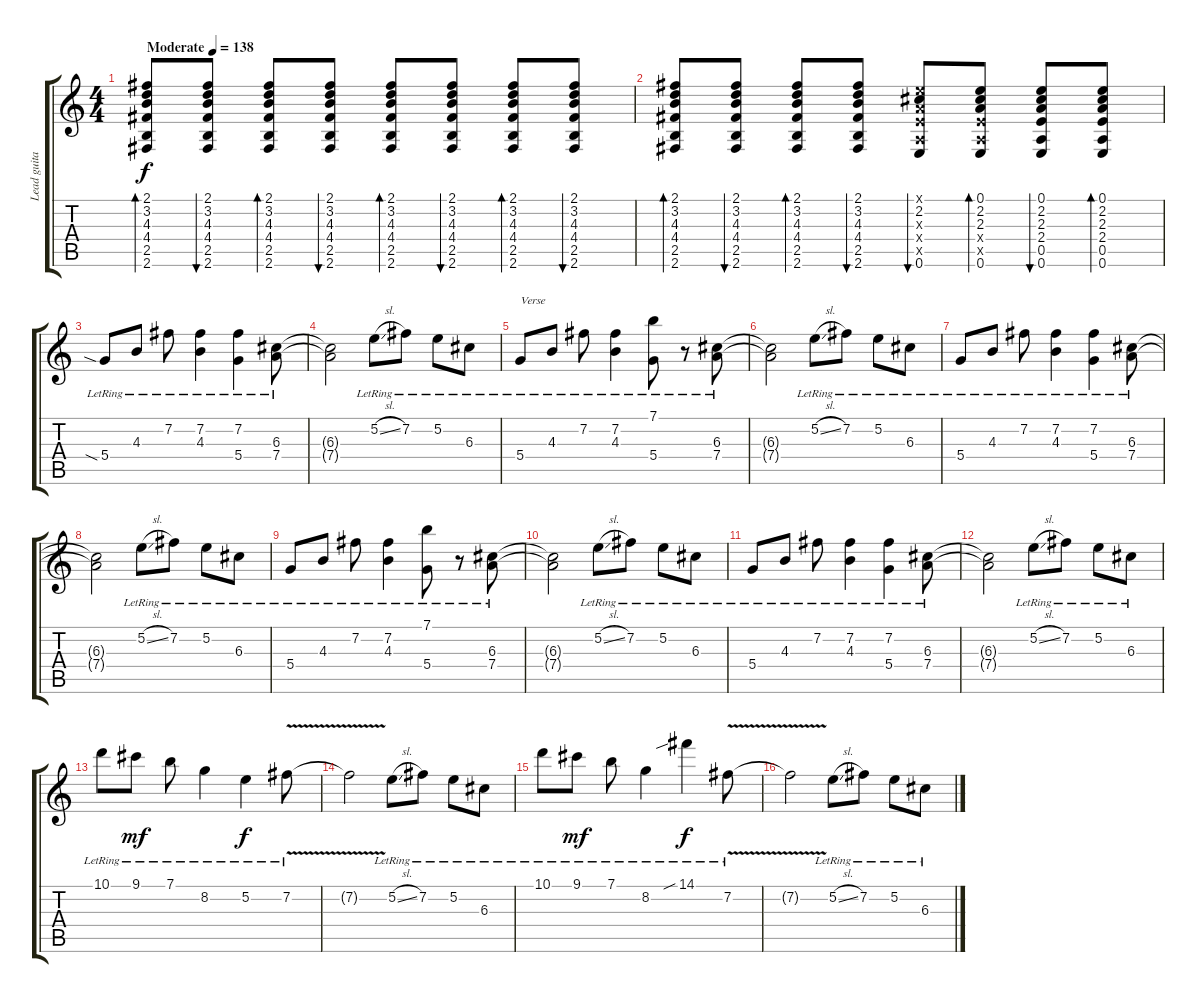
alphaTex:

\track ("Lead guitar" "Lead guita") {instrument electricguitarjazz}
\staff {score tabs}
\tuning (E4 B3 G3 D3 A2 E2) {hide}
\ts (4 4)
\tempo (138 "Moderate")
\clef g2
\ks c
(2.1 3.2 4.3 4.4 2.5 2.6).8{bd 60 dy f instrument acousticguitarsteel} (2.1 3.2 4.3 4.4 2.5 2.6).8{bu 60} (2.1 3.2 4.3 4.4 2.5 2.6).8{bd 60} (2.1 3.2 4.3 4.4 2.5 2.6).8{bu 60} (2.1 3.2 4.3 4.4 2.5 2.6).8{bd 60} (2.1 3.2 4.3 4.4 2.5 2.6).8{bu 60} (2.1 3.2 4.3 4.4 2.5 2.6).8{bd 60} (2.1 3.2 4.3 4.4 2.5 2.6).8{bu 60} |
(2.1 3.2 4.3 4.4 2.5 2.6).8{bd 60} (2.1 3.2 4.3 4.4 2.5 2.6).8{bu 60} (2.1 3.2 4.3 4.4 2.5 2.6).8{bd 60} (2.1 3.2 4.3 4.4 2.5 2.6).8{bu 60} (0.1{x} 2.2 2.3{x} 2.4{x} 0.5{x} 0.6).8{bu 60} (0.1 2.2 2.3 2.4{x} 0.5{x} 0.6).8{bd 60} (0.1 2.2 2.3 2.4 0.5 0.6).8{bu 60} (0.1 2.2 2.3 2.4 0.5 0.6).8{bd 60} |
5.4{sia lr}.8{instrument electricguitarjazz} 4.3{lr}.8 7.2{lr}.8 (7.2{lr} 4.3{lr}).4 (7.2{lr} 5.4{lr}).4 (6.3{lr} 7.4{lr}).8 |
(6.3{t} 7.4{t}).2 5.2{sl lr}.8 7.2{lr}.8 5.2{lr}.8 6.3{lr}.8 |
5.4{lr}.8{txt "Verse"} 4.3{lr}.8 7.2{lr}.8 (7.2{lr} 4.3{lr}).4 (7.1{lr} 5.4).8 r.8 (6.3{lr} 7.4{lr}).8 |
(6.3{t} 7.4{t}).2 5.2{sl lr}.8 7.2{lr}.8 5.2{lr}.8 6.3{lr}.8 |
5.4{lr}.8 4.3{lr}.8 7.2{lr}.8 (7.2{lr} 4.3{lr}).4 (7.2{lr} 5.4{lr}).4 (6.3{lr} 7.4{lr}).8 |
(6.3{t} 7.4{t}).2 5.2{sl lr}.8 7.2{lr}.8 5.2{lr}.8 6.3{lr}.8 |
5.4{lr}.8 4.3{lr}.8 7.2{lr}.8 (7.2{lr} 4.3{lr}).4 (7.1{lr} 5.4).8 r.8 (6.3{lr} 7.4{lr}).8 |
(6.3{t} 7.4{t}).2 5.2{sl lr}.8 7.2{lr}.8 5.2{lr}.8 6.3{lr}.8 |
5.4{lr}.8 4.3{lr}.8 7.2{lr}.8 (7.2{lr} 4.3{lr}).4 (7.2{lr} 5.4{lr}).4 (6.3{lr} 7.4{lr}).8 |
(6.3{t} 7.4{t}).2 5.2{sl lr}.8 7.2{lr}.8 5.2{lr}.8 6.3{lr}.8 |
10.1{lr}.8 9.1{lr}.8{dy mf} 7.1{lr}.8 8.2{lr}.4 5.2{lr}.4{dy f} 7.2{v lr}.8 |
7.2{t}.2 5.2{sl lr}.8 7.2{lr}.8 5.2{lr}.8 6.3{lr}.8 |
10.1{lr}.8 9.1{lr}.8{dy mf} 7.1{lr}.8 8.2{lr}.4 14.1{sib lr}.4{dy f} 7.2{v lr}.8 |
7.2{t}.2 5.2{sl lr}.8 7.2{lr}.8 5.2{lr}.8 6.3{lr}.8
